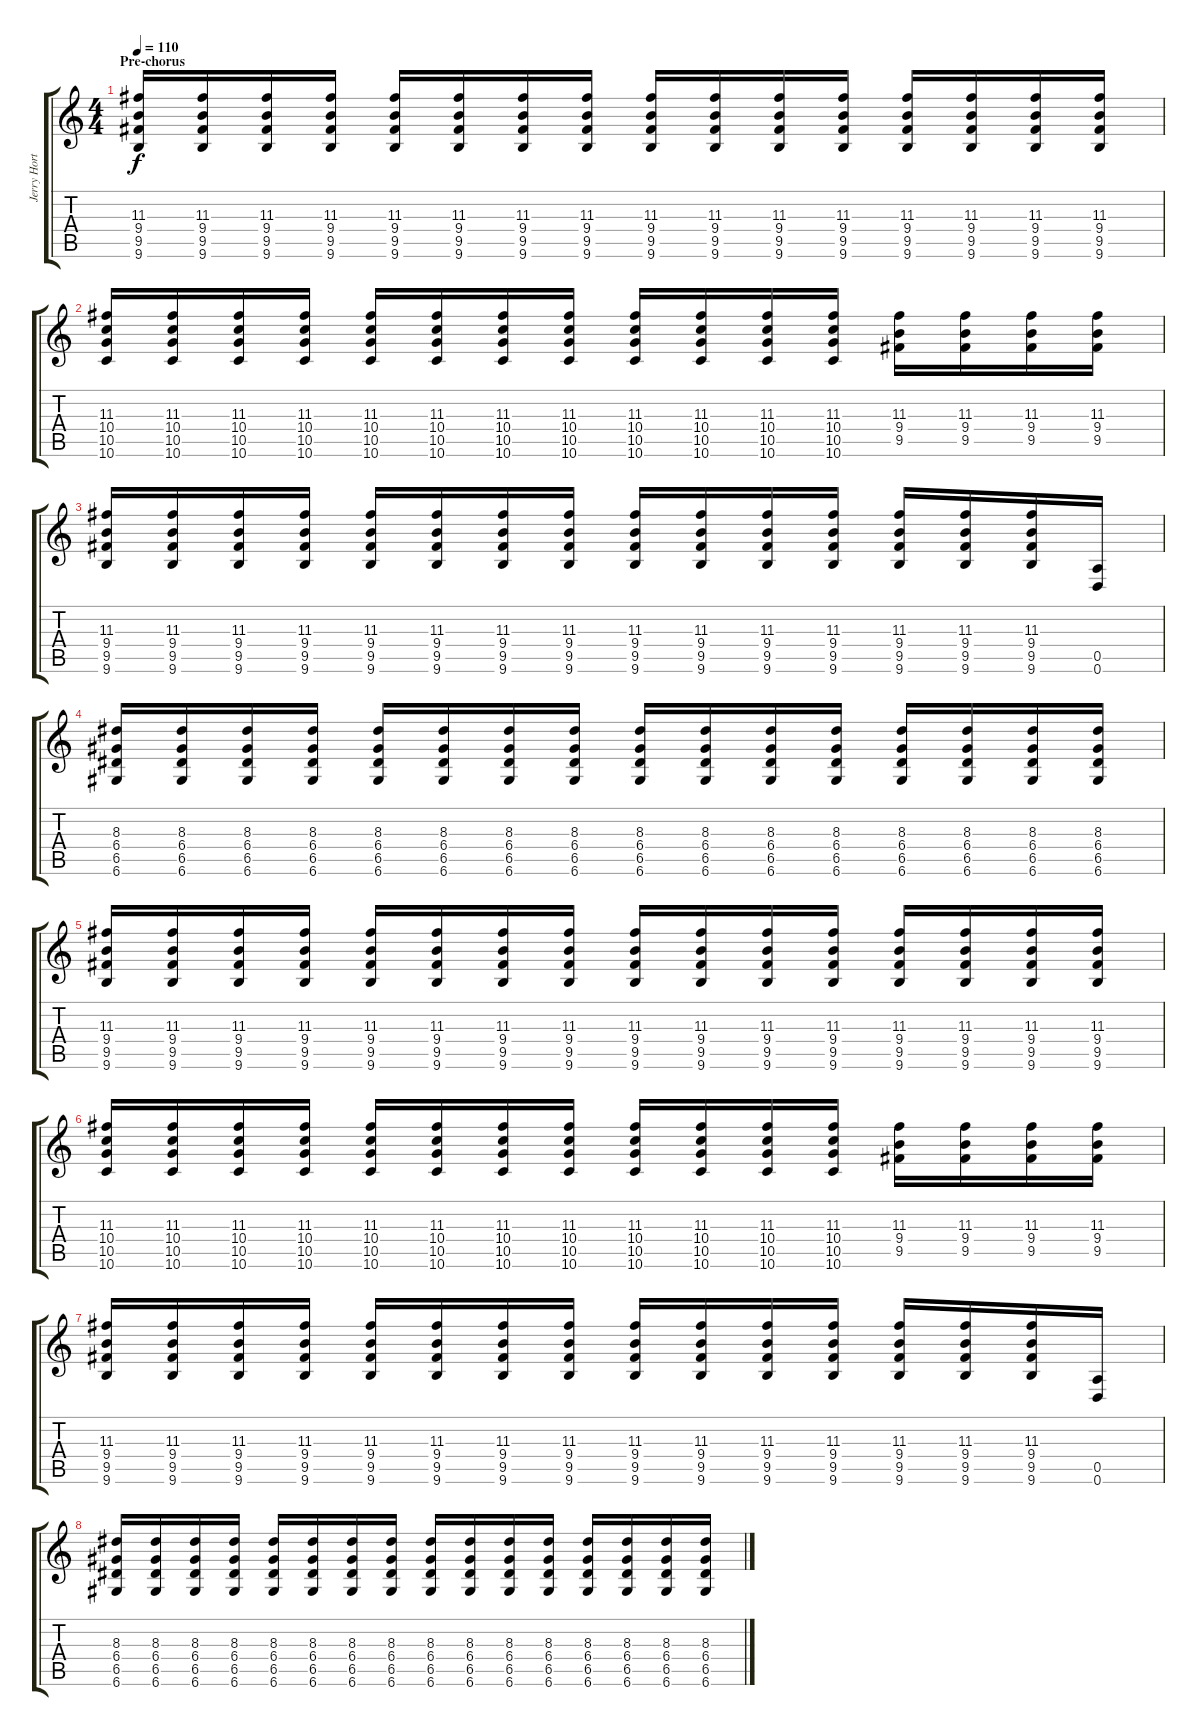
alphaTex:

\track ("Jerry Horton" "Jerry Hort") {instrument distortionguitar}
\staff {score tabs}
\tuning (E4 B3 G3 D3 A2 D2) {hide}
\ts (4 4)
\section ("" "Pre-chorus")
\tempo 110
\clef g2
\ks c
(11.3 9.4 9.5 9.6).16{dy f} (11.3 9.4 9.5 9.6).16 (11.3 9.4 9.5 9.6).16 (11.3 9.4 9.5 9.6).16 (11.3 9.4 9.5 9.6).16 (11.3 9.4 9.5 9.6).16 (11.3 9.4 9.5 9.6).16 (11.3 9.4 9.5 9.6).16 (11.3 9.4 9.5 9.6).16 (11.3 9.4 9.5 9.6).16 (11.3 9.4 9.5 9.6).16 (11.3 9.4 9.5 9.6).16 (11.3 9.4 9.5 9.6).16 (11.3 9.4 9.5 9.6).16 (11.3 9.4 9.5 9.6).16 (11.3 9.4 9.5 9.6).16 |
(11.3 10.4 10.5 10.6).16 (11.3 10.4 10.5 10.6).16 (11.3 10.4 10.5 10.6).16 (11.3 10.4 10.5 10.6).16 (11.3 10.4 10.5 10.6).16 (11.3 10.4 10.5 10.6).16 (11.3 10.4 10.5 10.6).16 (11.3 10.4 10.5 10.6).16 (11.3 10.4 10.5 10.6).16 (11.3 10.4 10.5 10.6).16 (11.3 10.4 10.5 10.6).16 (11.3 10.4 10.5 10.6).16 (11.3 9.4 9.5).16 (11.3 9.4 9.5).16 (11.3 9.4 9.5).16 (11.3 9.4 9.5).16 |
(11.3 9.4 9.5 9.6).16 (11.3 9.4 9.5 9.6).16 (11.3 9.4 9.5 9.6).16 (11.3 9.4 9.5 9.6).16 (11.3 9.4 9.5 9.6).16 (11.3 9.4 9.5 9.6).16 (11.3 9.4 9.5 9.6).16 (11.3 9.4 9.5 9.6).16 (11.3 9.4 9.5 9.6).16 (11.3 9.4 9.5 9.6).16 (11.3 9.4 9.5 9.6).16 (11.3 9.4 9.5 9.6).16 (11.3 9.4 9.5 9.6).16 (11.3 9.4 9.5 9.6).16 (11.3 9.4 9.5 9.6).16 (0.5 0.6).16 |
(8.3 6.4 6.5 6.6).16 (8.3 6.4 6.5 6.6).16 (8.3 6.4 6.5 6.6).16 (8.3 6.4 6.5 6.6).16 (8.3 6.4 6.5 6.6).16 (8.3 6.4 6.5 6.6).16 (8.3 6.4 6.5 6.6).16 (8.3 6.4 6.5 6.6).16 (8.3 6.4 6.5 6.6).16 (8.3 6.4 6.5 6.6).16 (8.3 6.4 6.5 6.6).16 (8.3 6.4 6.5 6.6).16 (8.3 6.4 6.5 6.6).16 (8.3 6.4 6.5 6.6).16 (8.3 6.4 6.5 6.6).16 (8.3 6.4 6.5 6.6).16 |
(11.3 9.4 9.5 9.6).16 (11.3 9.4 9.5 9.6).16 (11.3 9.4 9.5 9.6).16 (11.3 9.4 9.5 9.6).16 (11.3 9.4 9.5 9.6).16 (11.3 9.4 9.5 9.6).16 (11.3 9.4 9.5 9.6).16 (11.3 9.4 9.5 9.6).16 (11.3 9.4 9.5 9.6).16 (11.3 9.4 9.5 9.6).16 (11.3 9.4 9.5 9.6).16 (11.3 9.4 9.5 9.6).16 (11.3 9.4 9.5 9.6).16 (11.3 9.4 9.5 9.6).16 (11.3 9.4 9.5 9.6).16 (11.3 9.4 9.5 9.6).16 |
(11.3 10.4 10.5 10.6).16 (11.3 10.4 10.5 10.6).16 (11.3 10.4 10.5 10.6).16 (11.3 10.4 10.5 10.6).16 (11.3 10.4 10.5 10.6).16 (11.3 10.4 10.5 10.6).16 (11.3 10.4 10.5 10.6).16 (11.3 10.4 10.5 10.6).16 (11.3 10.4 10.5 10.6).16 (11.3 10.4 10.5 10.6).16 (11.3 10.4 10.5 10.6).16 (11.3 10.4 10.5 10.6).16 (11.3 9.4 9.5).16 (11.3 9.4 9.5).16 (11.3 9.4 9.5).16 (11.3 9.4 9.5).16 |
(11.3 9.4 9.5 9.6).16 (11.3 9.4 9.5 9.6).16 (11.3 9.4 9.5 9.6).16 (11.3 9.4 9.5 9.6).16 (11.3 9.4 9.5 9.6).16 (11.3 9.4 9.5 9.6).16 (11.3 9.4 9.5 9.6).16 (11.3 9.4 9.5 9.6).16 (11.3 9.4 9.5 9.6).16 (11.3 9.4 9.5 9.6).16 (11.3 9.4 9.5 9.6).16 (11.3 9.4 9.5 9.6).16 (11.3 9.4 9.5 9.6).16 (11.3 9.4 9.5 9.6).16 (11.3 9.4 9.5 9.6).16 (0.5 0.6).16 |
(8.3 6.4 6.5 6.6).16 (8.3 6.4 6.5 6.6).16 (8.3 6.4 6.5 6.6).16 (8.3 6.4 6.5 6.6).16 (8.3 6.4 6.5 6.6).16 (8.3 6.4 6.5 6.6).16 (8.3 6.4 6.5 6.6).16 (8.3 6.4 6.5 6.6).16 (8.3 6.4 6.5 6.6).16 (8.3 6.4 6.5 6.6).16 (8.3 6.4 6.5 6.6).16 (8.3 6.4 6.5 6.6).16 (8.3 6.4 6.5 6.6).16 (8.3 6.4 6.5 6.6).16 (8.3 6.4 6.5 6.6).16 (8.3 6.4 6.5 6.6).16
